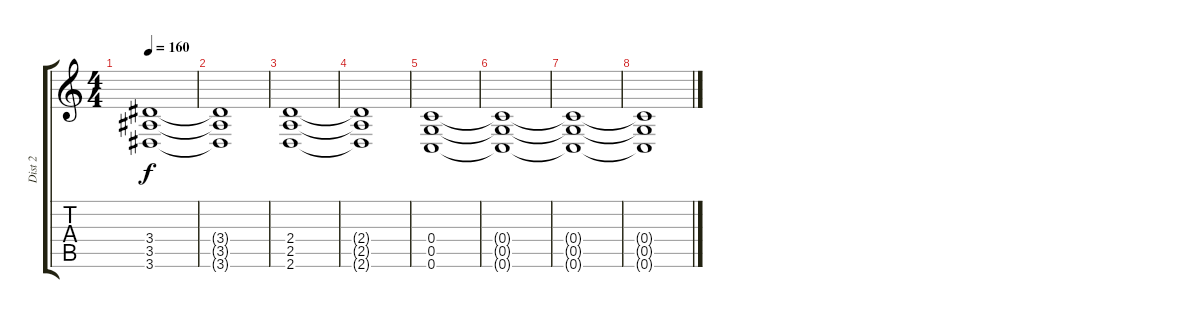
\track ("Dist 2" "Dist 2") {instrument distortionguitar}
\staff {score tabs}
\tuning (D4 A3 F3 C3 G2 C2) {hide}
\ts (4 4)
\tempo 160
\clef g2
\ks c
(3.4 3.5 3.6).1{dy f} |
(3.4{t} 3.5{t} 3.6{t}).1 |
(2.4 2.5 2.6).1 |
(2.4{t} 2.5{t} 2.6{t}).1 |
(0.4 0.5 0.6).1 |
(0.4{t} 0.5{t} 0.6{t}).1 |
(0.4{t} 0.5{t} 0.6{t}).1 |
(0.4{t} 0.5{t} 0.6{t}).1
